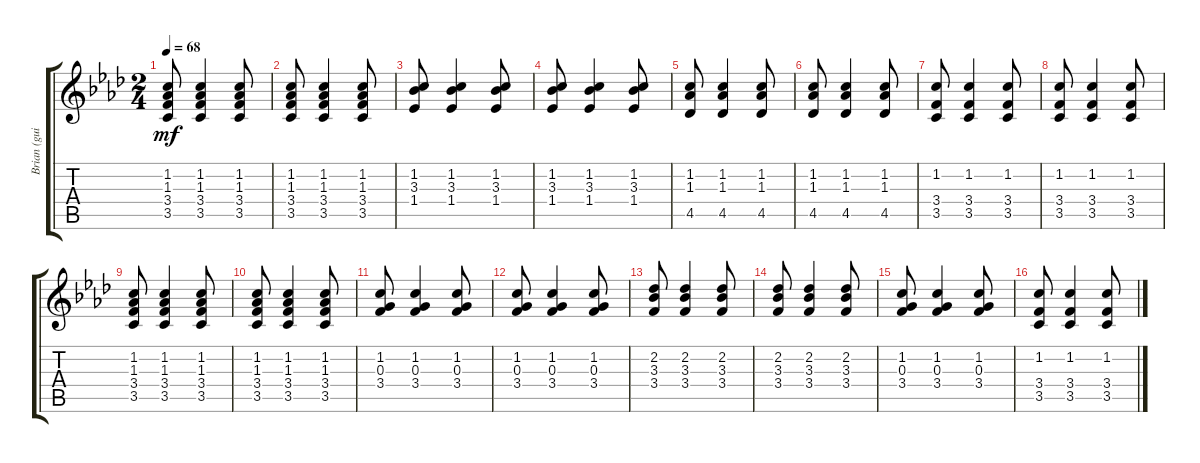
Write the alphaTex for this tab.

\track ("Brian (guitar 2)" "Brian (gui") {instrument distortionguitar}
\staff {score tabs}
\tuning (E4 B3 G3 D3 A2 E2) {hide}
\ts (2 4)
\tempo 68
\clef g2
\ks fminor
(1.2 1.3 3.4 3.5).8{dy mf} (1.2 1.3 3.4 3.5).4 (1.2 1.3 3.4 3.5).8 |
(1.2 1.3 3.4 3.5).8 (1.2 1.3 3.4 3.5).4 (1.2 1.3 3.4 3.5).8 |
(1.2 3.3 1.4).8 (1.2 3.3 1.4).4 (1.2 3.3 1.4).8 |
(1.2 3.3 1.4).8 (1.2 3.3 1.4).4 (1.2 3.3 1.4).8 |
(1.2 1.3 4.5).8 (1.2 1.3 4.5).4 (1.2 1.3 4.5).8 |
(1.2 1.3 4.5).8 (1.2 1.3 4.5).4 (1.2 1.3 4.5).8 |
(1.2 3.4 3.5).8 (1.2 3.4 3.5).4 (1.2 3.4 3.5).8 |
(1.2 3.4 3.5).8 (1.2 3.4 3.5).4 (1.2 3.4 3.5).8 |
(1.2 1.3 3.4 3.5).8 (1.2 1.3 3.4 3.5).4 (1.2 1.3 3.4 3.5).8 |
(1.2 1.3 3.4 3.5).8 (1.2 1.3 3.4 3.5).4 (1.2 1.3 3.4 3.5).8 |
(1.2 0.3 3.4).8 (1.2 0.3 3.4).4 (1.2 0.3 3.4).8 |
(1.2 0.3 3.4).8 (1.2 0.3 3.4).4 (1.2 0.3 3.4).8 |
(2.2 3.3 3.4).8 (2.2 3.3 3.4).4 (2.2 3.3 3.4).8 |
(2.2 3.3 3.4).8 (2.2 3.3 3.4).4 (2.2 3.3 3.4).8 |
(1.2 0.3 3.4).8 (1.2 0.3 3.4).4 (1.2 0.3 3.4).8 |
(1.2 3.4 3.5).8 (1.2 3.4 3.5).4 (1.2 3.4 3.5).8
